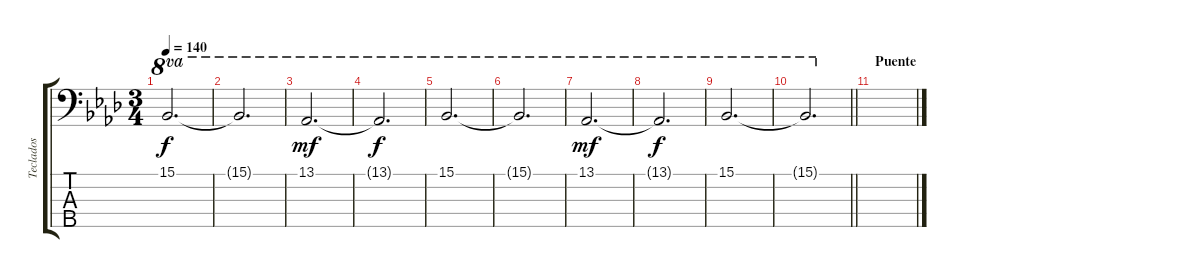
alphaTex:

\track ("Teclados" "Teclados") {instrument stringensemble1}
\staff {score tabs}
\tuning (G2 D2 A1 E1 B0) {hide}
\ts (3 4)
\tempo 140
\clef f4
\ks fminor
15.1.2{d ot 8va dy f} |
15.1{t}.2{d ot 8va} |
13.1.2{d ot 8va dy mf} |
13.1{t}.2{d ot 8va dy f} |
15.1.2{d ot 8va} |
15.1{t}.2{d ot 8va} |
13.1.2{d ot 8va dy mf} |
13.1{t}.2{d ot 8va dy f} |
15.1.2{d ot 8va} |
\barLineRight lightlight
15.1{t}.2{d ot 8va} |
\section ("" "Puente")
